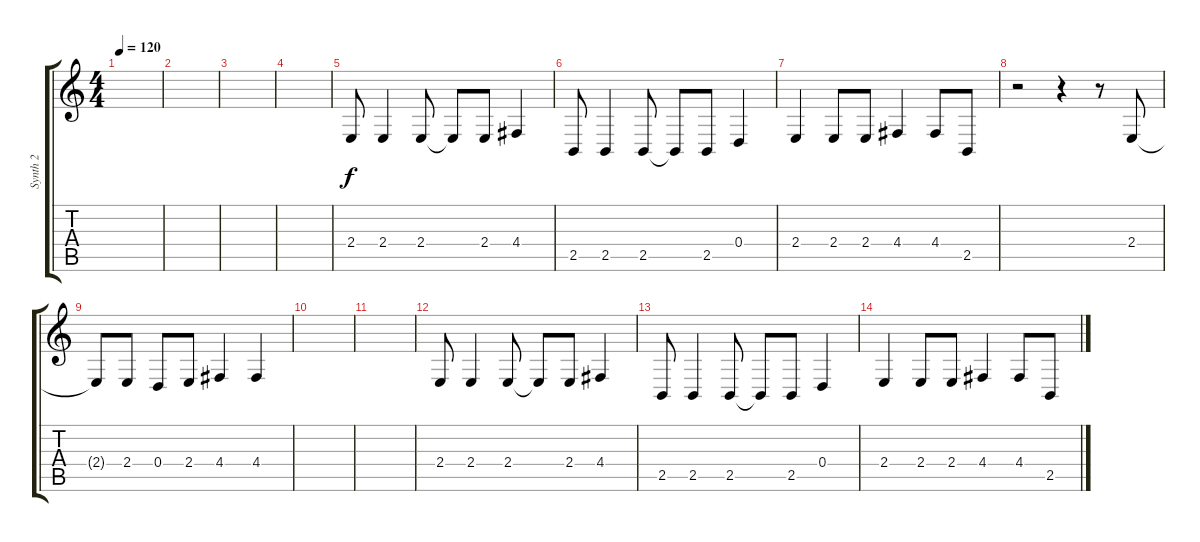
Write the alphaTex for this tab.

\track ("Synth 2" "Synth 2") {instrument pad1newage}
\staff {score tabs}
\tuning (E4 B3 G3 D3 A2 E2) {hide}
\ts (4 4)
\tempo 120
\clef g2
\ks c
|
|
|
|
2.4.8 2.4.4 2.4.8 2.4{t}.8 2.4.8 4.4.4 |
2.5.8 2.5.4 2.5.8 2.5{t}.8 2.5.8 0.4.4 |
2.4.4 2.4.8 2.4.8 4.4.4 4.4.8 2.5.8 |
r.2 r.4 r.8 2.4.8 |
2.4{t}.8 2.4.8 0.4.8 2.4.8 4.4.4 4.4.4 |
|
|
2.4.8 2.4.4 2.4.8 2.4{t}.8 2.4.8 4.4.4 |
2.5.8 2.5.4 2.5.8 2.5{t}.8 2.5.8 0.4.4 |
2.4.4 2.4.8 2.4.8 4.4.4 4.4.8 2.5.8
